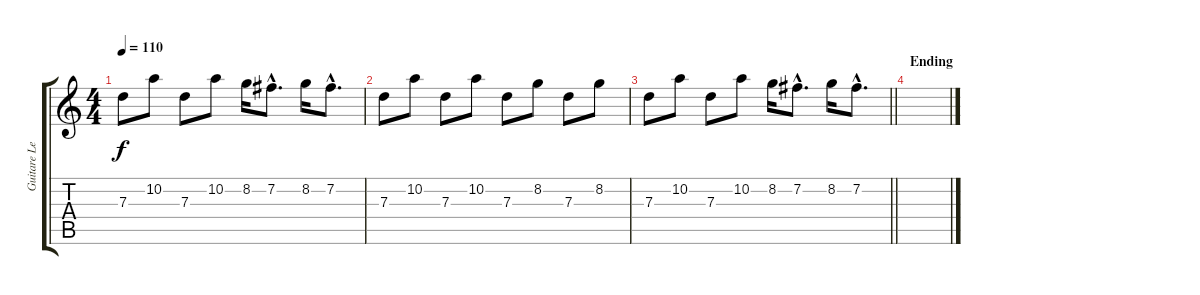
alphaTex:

\track ("Guitare Lead" "Guitare Le") {instrument overdrivenguitar}
\staff {score tabs}
\tuning (E4 B3 G3 D3 A2 E2) {hide}
\ts (4 4)
\tempo 110
\clef g2
\ks c
7.3.8{dy f} 10.2.8 7.3.8 10.2.8 8.2.16 7.2{hac}.8{d} 8.2.16 7.2{hac}.8{d} |
7.3.8 10.2.8 7.3.8 10.2.8 7.3.8 8.2.8 7.3.8 8.2.8 |
\barLineRight lightlight
7.3.8 10.2.8 7.3.8 10.2.8 8.2.16 7.2{hac}.8{d} 8.2.16 7.2{hac}.8{d} |
\section ("" "Ending")
